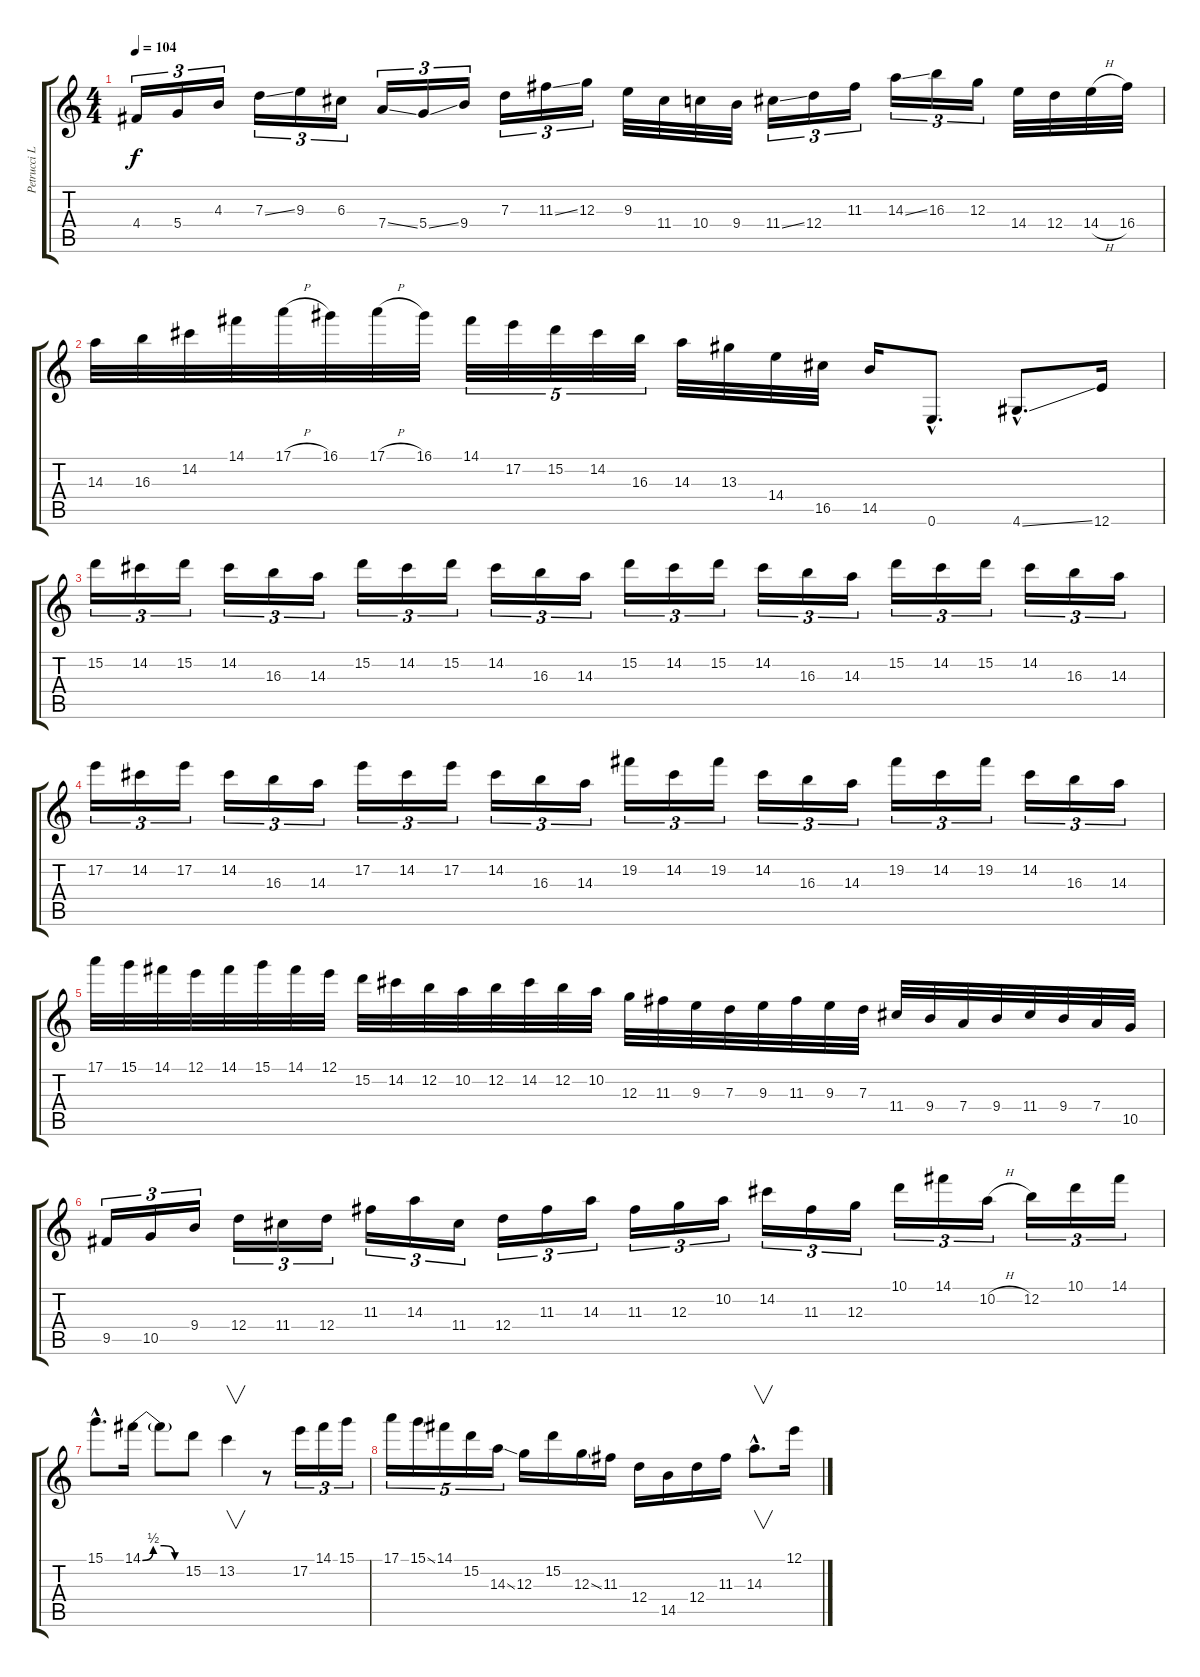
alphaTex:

\track ("Petrucci Lead Gtr 2" "Petrucci L") {instrument distortionguitar}
\staff {score tabs}
\tuning (E4 B3 G3 D3 A2 E2) {hide}
\ts (4 4)
\tempo 104
\clef g2
\ks c
4.4.16{tu (3 2) dy f} 5.4.16{tu (3 2)} 4.3.16{tu (3 2)} 7.3{ss}.16{tu (3 2)} 9.3.16{tu (3 2)} 6.3.16{tu (3 2)} 7.4{ss}.16{tu (3 2)} 5.4{ss}.16{tu (3 2)} 9.4.16{tu (3 2)} 7.3.16{tu (3 2)} 11.3{ss}.16{tu (3 2)} 12.3.16{tu (3 2)} 9.3.32 11.4.32 10.4.32 9.4.32 11.4{ss}.16{tu (3 2)} 12.4.16{tu (3 2)} 11.3.16{tu (3 2)} 14.3{ss}.16{tu (3 2)} 16.3.16{tu (3 2)} 12.3.16{tu (3 2)} 14.4.32 12.4.32 14.4{h}.32 16.4.32 |
14.3.32 16.3.32 14.2.32 14.1.32 17.1{h}.32 16.1.32 17.1{h}.32 16.1.32 14.1.32{tu (5 4)} 17.2.32{tu (5 4)} 15.2.32{tu (5 4)} 14.2.32{tu (5 4)} 16.3.32{tu (5 4)} 14.3.32 13.3.32 14.4.32 16.5.32 14.5.16 0.6{hac}.8{d} 4.6{ss hac}.8{d} 12.6.16 |
15.2.16{tu (3 2)} 14.2.16{tu (3 2)} 15.2.16{tu (3 2)} 14.2.16{tu (3 2)} 16.3.16{tu (3 2)} 14.3.16{tu (3 2)} 15.2.16{tu (3 2)} 14.2.16{tu (3 2)} 15.2.16{tu (3 2)} 14.2.16{tu (3 2)} 16.3.16{tu (3 2)} 14.3.16{tu (3 2)} 15.2.16{tu (3 2)} 14.2.16{tu (3 2)} 15.2.16{tu (3 2)} 14.2.16{tu (3 2)} 16.3.16{tu (3 2)} 14.3.16{tu (3 2)} 15.2.16{tu (3 2)} 14.2.16{tu (3 2)} 15.2.16{tu (3 2)} 14.2.16{tu (3 2)} 16.3.16{tu (3 2)} 14.3.16{tu (3 2)} |
17.2.16{tu (3 2)} 14.2.16{tu (3 2)} 17.2.16{tu (3 2)} 14.2.16{tu (3 2)} 16.3.16{tu (3 2)} 14.3.16{tu (3 2)} 17.2.16{tu (3 2)} 14.2.16{tu (3 2)} 17.2.16{tu (3 2)} 14.2.16{tu (3 2)} 16.3.16{tu (3 2)} 14.3.16{tu (3 2)} 19.2.16{tu (3 2)} 14.2.16{tu (3 2)} 19.2.16{tu (3 2)} 14.2.16{tu (3 2)} 16.3.16{tu (3 2)} 14.3.16{tu (3 2)} 19.2.16{tu (3 2)} 14.2.16{tu (3 2)} 19.2.16{tu (3 2)} 14.2.16{tu (3 2)} 16.3.16{tu (3 2)} 14.3.16{tu (3 2)} |
17.1.32 15.1.32 14.1.32 12.1.32 14.1.32 15.1.32 14.1.32 12.1.32 15.2.32 14.2.32 12.2.32 10.2.32 12.2.32 14.2.32 12.2.32 10.2.32 12.3.32 11.3.32 9.3.32 7.3.32 9.3.32 11.3.32 9.3.32 7.3.32 11.4.32 9.4.32 7.4.32 9.4.32 11.4.32 9.4.32 7.4.32 10.5.32 |
9.5.16{tu (3 2)} 10.5.16{tu (3 2)} 9.4.16{tu (3 2)} 12.4.16{tu (3 2)} 11.4.16{tu (3 2)} 12.4.16{tu (3 2)} 11.3.16{tu (3 2)} 14.3.16{tu (3 2)} 11.4.16{tu (3 2)} 12.4.16{tu (3 2)} 11.3.16{tu (3 2)} 14.3.16{tu (3 2)} 11.3.16{tu (3 2)} 12.3.16{tu (3 2)} 10.2.16{tu (3 2)} 14.2.16{tu (3 2)} 11.3.16{tu (3 2)} 12.3.16{tu (3 2)} 10.1.16{tu (3 2)} 14.1.16{tu (3 2)} 10.2{h}.16{tu (3 2)} 12.2.16{tu (3 2)} 10.1.16{tu (3 2)} 14.1.16{tu (3 2)} |
15.1{hac}.8{d} 14.1{be (custom 0 0 15 2 30 2 45 0 60 0)}.16 14.1{t}.8 15.2.8 13.2.4{v} r.8 17.2.16{tu (3 2)} 14.1.16{tu (3 2)} 15.1.16{tu (3 2)} |
17.1.16{tu (5 4)} 15.1{ss}.16{tu (5 4)} 14.1.16{tu (5 4)} 15.2.16{tu (5 4)} 14.3{ss}.16{tu (5 4)} 12.3.16 15.2.16 12.3{ss}.16 11.3.16 12.4.16 14.5.16 12.4.16 11.3.16 14.3{hac}.8{v d} 12.1.16
